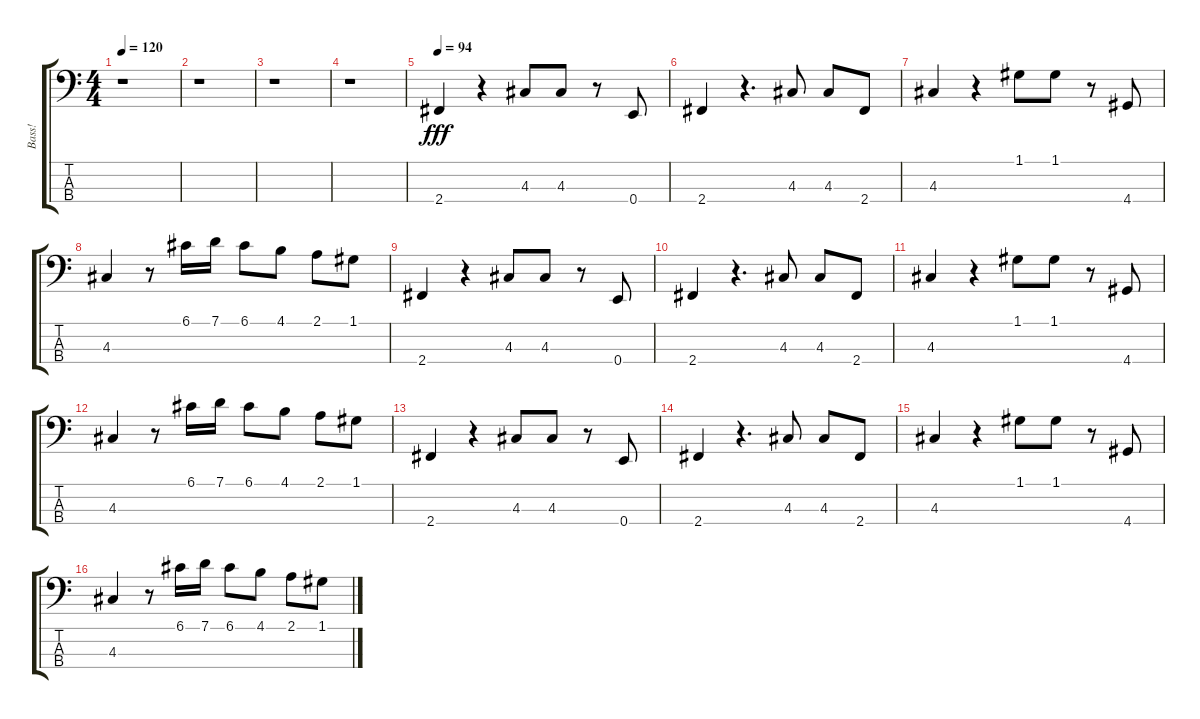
\track ("Bass!" "Bass!") {instrument fretlessbass}
\staff {score tabs}
\tuning (G2 D2 A1 E1) {hide}
\ts (4 4)
\tempo 120
\clef f4
\ks c
r.1{dy fff} |
r.1 |
r.1 |
r.1 |
\tempo 94
2.4.4 r.4 4.3.8 4.3.8 r.8 0.4.8 |
2.4.4 r.4{d} 4.3.8 4.3.8 2.4.8 |
4.3.4 r.4 1.1.8 1.1.8 r.8 4.4.8 |
4.3.4 r.8 6.1.16 7.1.16 6.1.8 4.1.8 2.1.8 1.1.8 |
2.4.4 r.4 4.3.8 4.3.8 r.8 0.4.8 |
2.4.4 r.4{d} 4.3.8 4.3.8 2.4.8 |
4.3.4 r.4 1.1.8 1.1.8 r.8 4.4.8 |
4.3.4 r.8 6.1.16 7.1.16 6.1.8 4.1.8 2.1.8 1.1.8 |
2.4.4 r.4 4.3.8 4.3.8 r.8 0.4.8 |
2.4.4 r.4{d} 4.3.8 4.3.8 2.4.8 |
4.3.4 r.4 1.1.8 1.1.8 r.8 4.4.8 |
4.3.4 r.8 6.1.16 7.1.16 6.1.8 4.1.8 2.1.8 1.1.8
